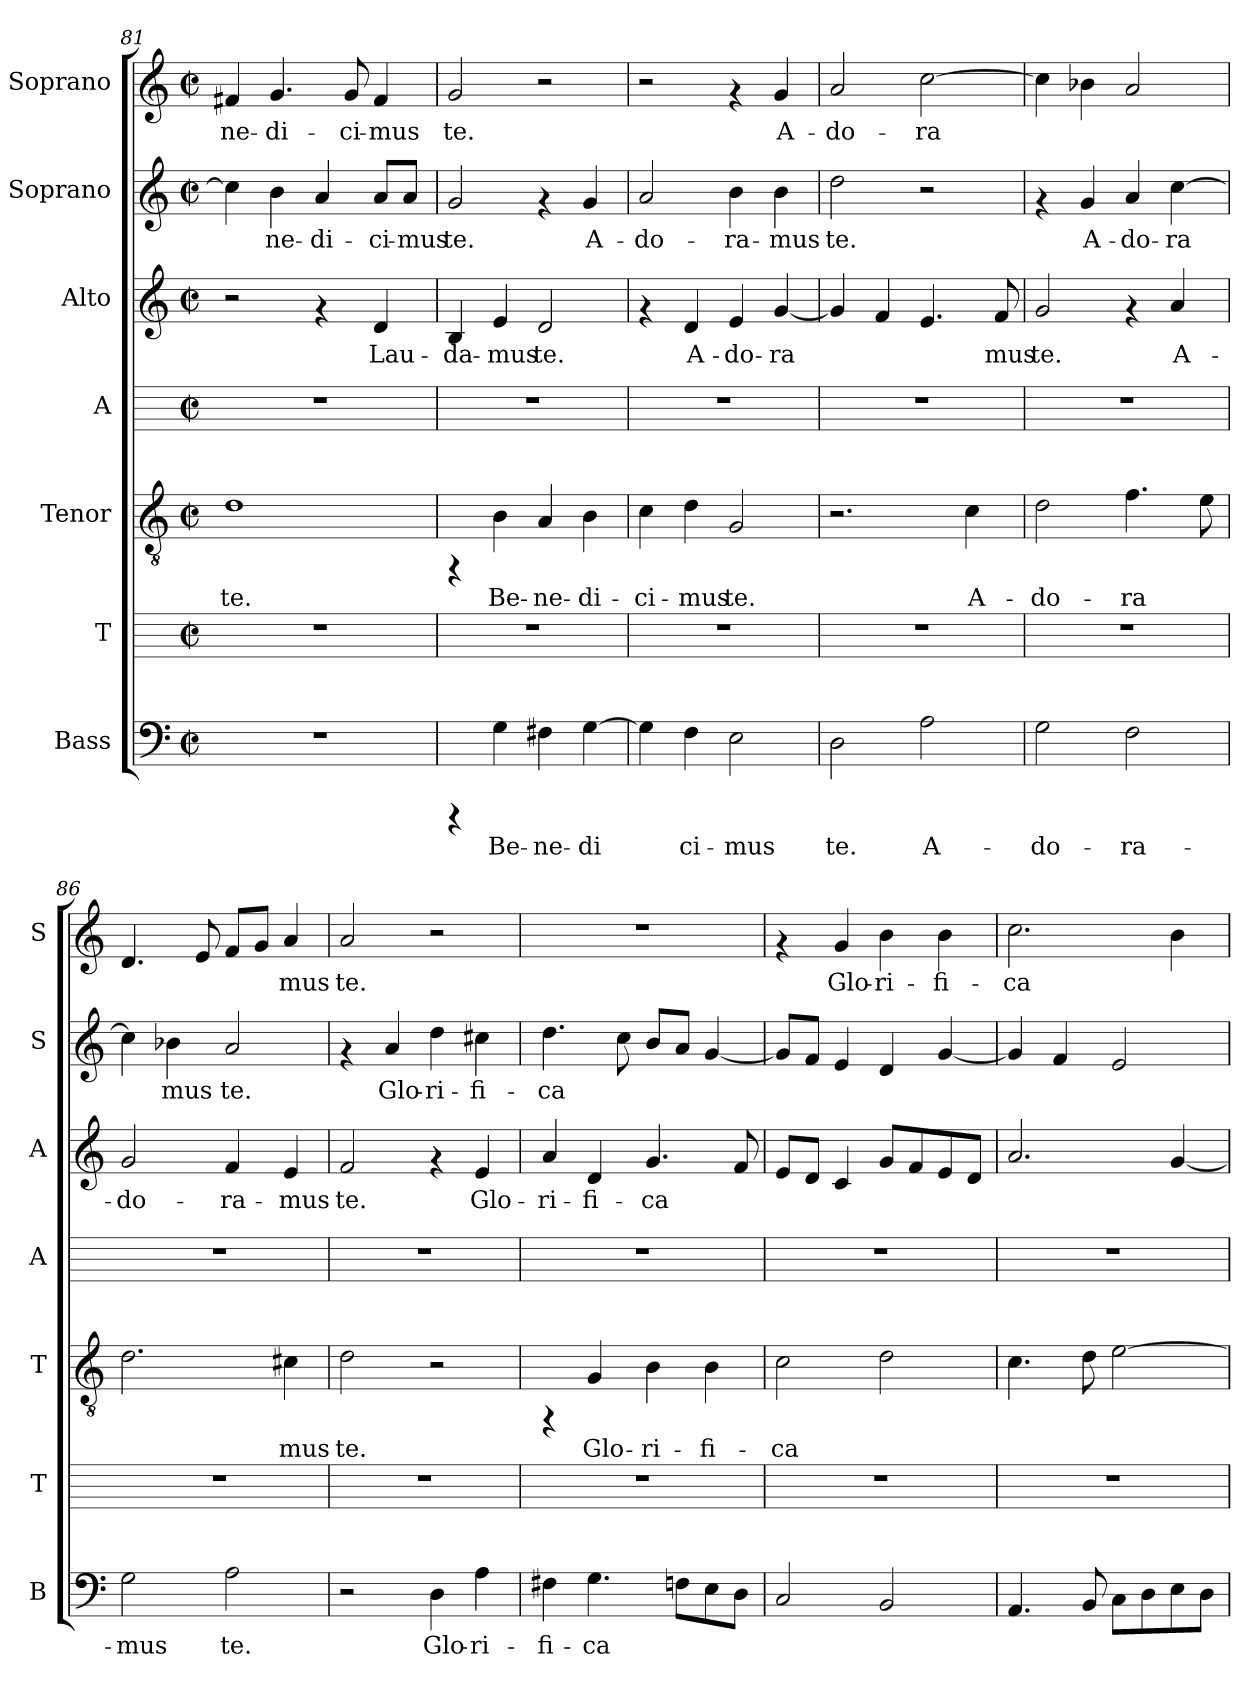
**kern	**text	**kern	**kern	**text	**kern	**kern	**text	**kern	**text	**kern	**text
*part7	*part7	*part6	*part5	*part5	*part4	*part3	*part3	*part2	*part2	*part1	*part1
*staff7	*staff7	*staff6	*staff5	*staff5	*staff4	*staff3	*staff3	*staff2	*staff2	*staff1	*staff1
*I"Bass	*	*I"T	*I"Tenor	*	*I"A	*I"Alto	*	*I"Soprano	*	*I"Soprano	*
*I'B	*	*I'T	*I'T	*	*I'A	*I'A	*	*I'S	*	*I'S	*
!!LO:PB:g=z
*clefF4	*	*	*clefGv2	*	*	*clefG2	*	*clefG2	*	*clefG2	*
*k[]	*	*k[]	*k[]	*	*k[]	*k[]	*	*k[]	*	*k[]	*
*C:	*	*C:	*C:	*	*C:	*C:	*	*C:	*	*C:	*
*M2/2	*	*M2/2	*M2/2	*	*M2/2	*M2/2	*	*M2/2	*	*M2/2	*
*met(c|)	*	*met(c|)	*met(c|)	*	*met(c|)	*met(c|)	*	*met(c|)	*	*met(c|)	*
=81	=81	=81	=81	=81	=81	=81	=81	=81	=81	=81	=81
!	!	!	!	!LO:LY:b:cj	!	!	!	!	!LO:LY:b:cj	!	!LO:LY:b:cj
1r	.	1r	1d	te.	1r	2r	.	4cc\]	--	4f#X/	-ne-
!	!	!	!	!	!	!	!	!	!LO:LY:b:cj	!	!LO:LY:b:cj
.	.	.	.	.	.	.	.	4b\	-ne-	4.g/	-di-
!	!	!	!	!	!	!	!	!	!LO:LY:b:cj	!	!
.	.	.	.	.	.	4rf	.	4a/	-di-	.	.
!	!	!	!	!	!	!	!	!	!	!	!LO:LY:b:cj
.	.	.	.	.	.	.	.	.	.	8g/	-ci-
!	!	!	!	!	!	!	!LO:LY:b:cj	!	!LO:LY:b:cj	!	!LO:LY:b:cj
.	.	.	.	.	.	4d/	Lau-	8a/L	-ci-	4f#/	-mus
!	!	!	!	!	!	!	!	!	!LO:LY:b:cj	!	!
.	.	.	.	.	.	.	.	8a/J	-mus	.	.
=82	=82	=82	=82	=82	=82	=82	=82	=82	=82	=82	=82
!	!	!	!	!	!	!	!LO:LY:b:cj	!	!LO:LY:b:cj	!	!LO:LY:b:cj
4rCCC	.	1r	4rFF	.	1r	4B/	-da-	2g/	te.	2g/	te.
!	!LO:LY:b:cj	!	!	!LO:LY:b:cj	!	!	!LO:LY:b:cj	!	!	!	!
4G\	Be-	.	4B\	Be-	.	4e/	-mus	.	.	.	.
!	!LO:LY:b:cj	!	!	!LO:LY:b:cj	!	!	!LO:LY:b:cj	!	!	!	!
4F#X\	-ne-	.	4A/	-ne-	.	2d/	te.	4rf	.	2r	.
!	!LO:LY:b:cj	!	!	!LO:LY:b:cj	!	!	!	!	!LO:LY:b:cj	!	!
[>4G\	-di-	.	4B\	-di-	.	.	.	4g/	A-	.	.
=83	=83	=83	=83	=83	=83	=83	=83	=83	=83	=83	=83
!	!LO:LY:b:cj	!	!	!LO:LY:b:cj	!	!	!	!	!LO:LY:b:cj	!	!
4G\]	--	1r	4c\	-ci-	1r	4rf	.	2a/	-do-	2r	.
!	!LO:LY:b:cj	!	!	!LO:LY:b:cj	!	!	!LO:LY:b:cj	!	!	!	!
4F\	-ci-	.	4d\	-mus	.	4d/	A-	.	.	.	.
!	!LO:LY:b:cj	!	!	!LO:LY:b:cj	!	!	!LO:LY:b:cj	!	!LO:LY:b:cj	!	!
2E\	-mus	.	2G/	te.	.	4e/	-do-	4b\	-ra-	4rf	.
!	!	!	!	!	!	!	!LO:LY:b:cj	!	!LO:LY:b:cj	!	!LO:LY:b:cj
.	.	.	.	.	.	[<4g/	-ra-	4b\	-mus	4g/	A-
=84	=84	=84	=84	=84	=84	=84	=84	=84	=84	=84	=84
!	!LO:LY:b:cj	!	!	!	!	!	!LO:LY:b:cj	!	!LO:LY:b:cj	!	!LO:LY:b:cj
2D\	te.	1r	2.r	.	1r	4g/]	--	2dd\	te.	2a/	-do-
!	!	!	!	!	!	!	!LO:LY:b:cj	!	!	!	!
.	.	.	.	.	.	4f/	--	.	.	.	.
!	!LO:LY:b:cj	!	!	!	!	!	!LO:LY:b:cj	!	!	!	!LO:LY:b:cj
2A\	A-	.	.	.	.	4.e/	--	2r	.	[>2cc\	-ra-
!	!	!	!	!LO:LY:b:cj	!	!	!	!	!	!	!
.	.	.	4c\	A-	.	.	.	.	.	.	.
!	!	!	!	!	!	!	!LO:LY:b:cj	!	!	!	!
.	.	.	.	.	.	8f/	-mus	.	.	.	.
=85	=85	=85	=85	=85	=85	=85	=85	=85	=85	=85	=85
!	!LO:LY:b:cj	!	!	!LO:LY:b:cj	!	!	!LO:LY:b:cj	!	!	!	!LO:LY:b:cj
2G\	-do-	1r	2d\	-do-	1r	2g/	te.	4rf	.	4cc\]	--
!	!	!	!	!	!	!	!	!	!LO:LY:b:cj	!	!LO:LY:b:cj
.	.	.	.	.	.	.	.	4g/	A-	4b-X\	--
!	!LO:LY:b:cj	!	!	!LO:LY:b:cj	!	!	!	!	!LO:LY:b:cj	!	!LO:LY:b:cj
2F\	-ra-	.	4.f\	-ra-	.	4rf	.	4a/	-do-	2a/	--
!	!	!	!	!	!	!	!LO:LY:b:cj	!	!LO:LY:b:cj	!	!
.	.	.	.	.	.	4a/	A-	[>4cc\	-ra-	.	.
!	!	!	!	!LO:LY:b:cj	!	!	!	!	!	!	!
.	.	.	8e\	--	.	.	.	.	.	.	.
=86	=86	=86	=86	=86	=86	=86	=86	=86	=86	=86	=86
!	!LO:LY:b:cj	!	!	!LO:LY:b:cj	!	!	!LO:LY:b:cj	!	!LO:LY:b:cj	!	!LO:LY:b:cj
2G\	-mus	1r	2.d\	--	1r	2g/	-do-	4cc\]	--	4.d/	--
!	!	!	!	!	!	!	!	!	!LO:LY:b:cj	!	!
.	.	.	.	.	.	.	.	4b-X\	-mus	.	.
!	!	!	!	!	!	!	!	!	!	!	!LO:LY:b:cj
.	.	.	.	.	.	.	.	.	.	8e/	--
!	!LO:LY:b:cj	!	!	!	!	!	!LO:LY:b:cj	!	!LO:LY:b:cj	!	!LO:LY:b:cj
2A\	te.	.	.	.	.	4f/	-ra-	2a/	te.	8f/L	--
!	!	!	!	!	!	!	!	!	!	!	!LO:LY:b:cj
.	.	.	.	.	.	.	.	.	.	8g/J	--
!	!	!	!	!LO:LY:b:cj	!	!	!LO:LY:b:cj	!	!	!	!LO:LY:b:cj
.	.	.	4c#X\	-mus	.	4e/	-mus	.	.	4a/	-mus
!!LO:LB:g=z
=87	=87	=87	=87	=87	=87	=87	=87	=87	=87	=87	=87
!	!	!	!	!LO:LY:b:cj	!	!	!LO:LY:b:cj	!	!	!	!LO:LY:b:cj
2r	.	1r	2d\	te.	1r	2f/	te.	4rf	.	2a/	te.
!	!	!	!	!	!	!	!	!	!LO:LY:b:cj	!	!
.	.	.	.	.	.	.	.	4a/	Glo-	.	.
!	!LO:LY:b:cj	!	!	!	!	!	!	!	!LO:LY:b:cj	!	!
4D\	Glo-	.	2r	.	.	4rf	.	4dd\	-ri-	2r	.
!	!LO:LY:b:cj	!	!	!	!	!	!LO:LY:b:cj	!	!LO:LY:b:cj	!	!
4A\	-ri-	.	.	.	.	4e/	Glo-	4cc#X\	-fi-	.	.
=88	=88	=88	=88	=88	=88	=88	=88	=88	=88	=88	=88
!	!LO:LY:b:cj	!	!	!	!	!	!LO:LY:b:cj	!	!LO:LY:b:cj	!	!
4F#X\	-fi-	1r	4rFF	.	1r	4a/	-ri-	4.dd\	-ca-	1r	.
!	!LO:LY:b:cj	!	!	!LO:LY:b:cj	!	!	!LO:LY:b:cj	!	!	!	!
4.G\	-ca-	.	4G/	Glo-	.	4d/	-fi-	.	.	.	.
!	!	!	!	!	!	!	!	!	!LO:LY:b:cj	!	!
.	.	.	.	.	.	.	.	8cc\	--	.	.
!	!	!	!	!LO:LY:b:cj	!	!	!LO:LY:b:cj	!	!LO:LY:b:cj	!	!
.	.	.	4B\	-ri-	.	4.g/	-ca-	8b/L	--	.	.
!	!LO:LY:b:cj	!	!	!	!	!	!	!	!LO:LY:b:cj	!	!
8Fn\L	--	.	.	.	.	.	.	8a/J	--	.	.
!	!LO:LY:b:cj	!	!	!LO:LY:b:cj	!	!	!	!	!LO:LY:b:cj	!	!
8E\	--	.	4B\	-fi-	.	.	.	[<4g/	--	.	.
!	!LO:LY:b:cj	!	!	!	!	!	!LO:LY:b:cj	!	!	!	!
8D\J	--	.	.	.	.	8f/	--	.	.	.	.
=89	=89	=89	=89	=89	=89	=89	=89	=89	=89	=89	=89
!	!LO:LY:b:cj	!	!	!LO:LY:b:cj	!	!	!LO:LY:b:cj	!	!LO:LY:b:cj	!	!
2C/	--	1r	2c\	-ca-	1r	8e/L	--	8g/L]	--	4rf	.
!	!	!	!	!	!	!	!LO:LY:b:cj	!	!LO:LY:b:cj	!	!
.	.	.	.	.	.	8d/J	--	8f/J	--	.	.
!	!	!	!	!	!	!	!LO:LY:b:cj	!	!LO:LY:b:cj	!	!LO:LY:b:cj
.	.	.	.	.	.	4c/	--	4e/	--	4g/	Glo-
!	!LO:LY:b:cj	!	!	!LO:LY:b:cj	!	!	!LO:LY:b:cj	!	!LO:LY:b:cj	!	!LO:LY:b:cj
2BB/	--	.	2d\	--	.	8g/L	--	4d/	--	4b\	-ri-
!	!	!	!	!	!	!	!LO:LY:b:cj	!	!	!	!
.	.	.	.	.	.	8f/	--	.	.	.	.
!	!	!	!	!	!	!	!LO:LY:b:cj	!	!LO:LY:b:cj	!	!LO:LY:b:cj
.	.	.	.	.	.	8e/	--	[<4g/	--	4b\	-fi-
!	!	!	!	!	!	!	!LO:LY:b:cj	!	!	!	!
.	.	.	.	.	.	8d/J	--	.	.	.	.
=90	=90	=90	=90	=90	=90	=90	=90	=90	=90	=90	=90
!	!LO:LY:b:cj	!	!	!LO:LY:b:cj	!	!	!LO:LY:b:cj	!	!LO:LY:b:cj	!	!LO:LY:b:cj
4.AA/	--	1r	4.c\	--	1r	2.a/	--	4g/]	--	2.cc\	-ca-
!	!	!	!	!	!	!	!	!	!LO:LY:b:cj	!	!
.	.	.	.	.	.	.	.	4f/	--	.	.
!	!LO:LY:b:cj	!	!	!LO:LY:b:cj	!	!	!	!	!	!	!
8BB/	--	.	8d\	--	.	.	.	.	.	.	.
!	!LO:LY:b:cj	!	!	!LO:LY:b:cj	!	!	!	!	!LO:LY:b:cj	!	!
8C\L	--	.	[>2e\	--	.	.	.	2e/	--	.	.
!	!LO:LY:b:cj	!	!	!	!	!	!	!	!	!	!
8D\	--	.	.	.	.	.	.	.	.	.	.
!	!LO:LY:b:cj	!	!	!	!	!	!LO:LY:b:cj	!	!	!	!LO:LY:b:cj
8E\	--	.	.	.	.	[<4g/	--	.	.	4b\	--
!	!LO:LY:b:cj	!	!	!	!	!	!	!	!	!	!
8D\J	--	.	.	.	.	.	.	.	.	.	.
=	=	=	=	=	=	=	=	=	=	=	=
*-	*-	*-	*-	*-	*-	*-	*-	*-	*-	*-	*-
